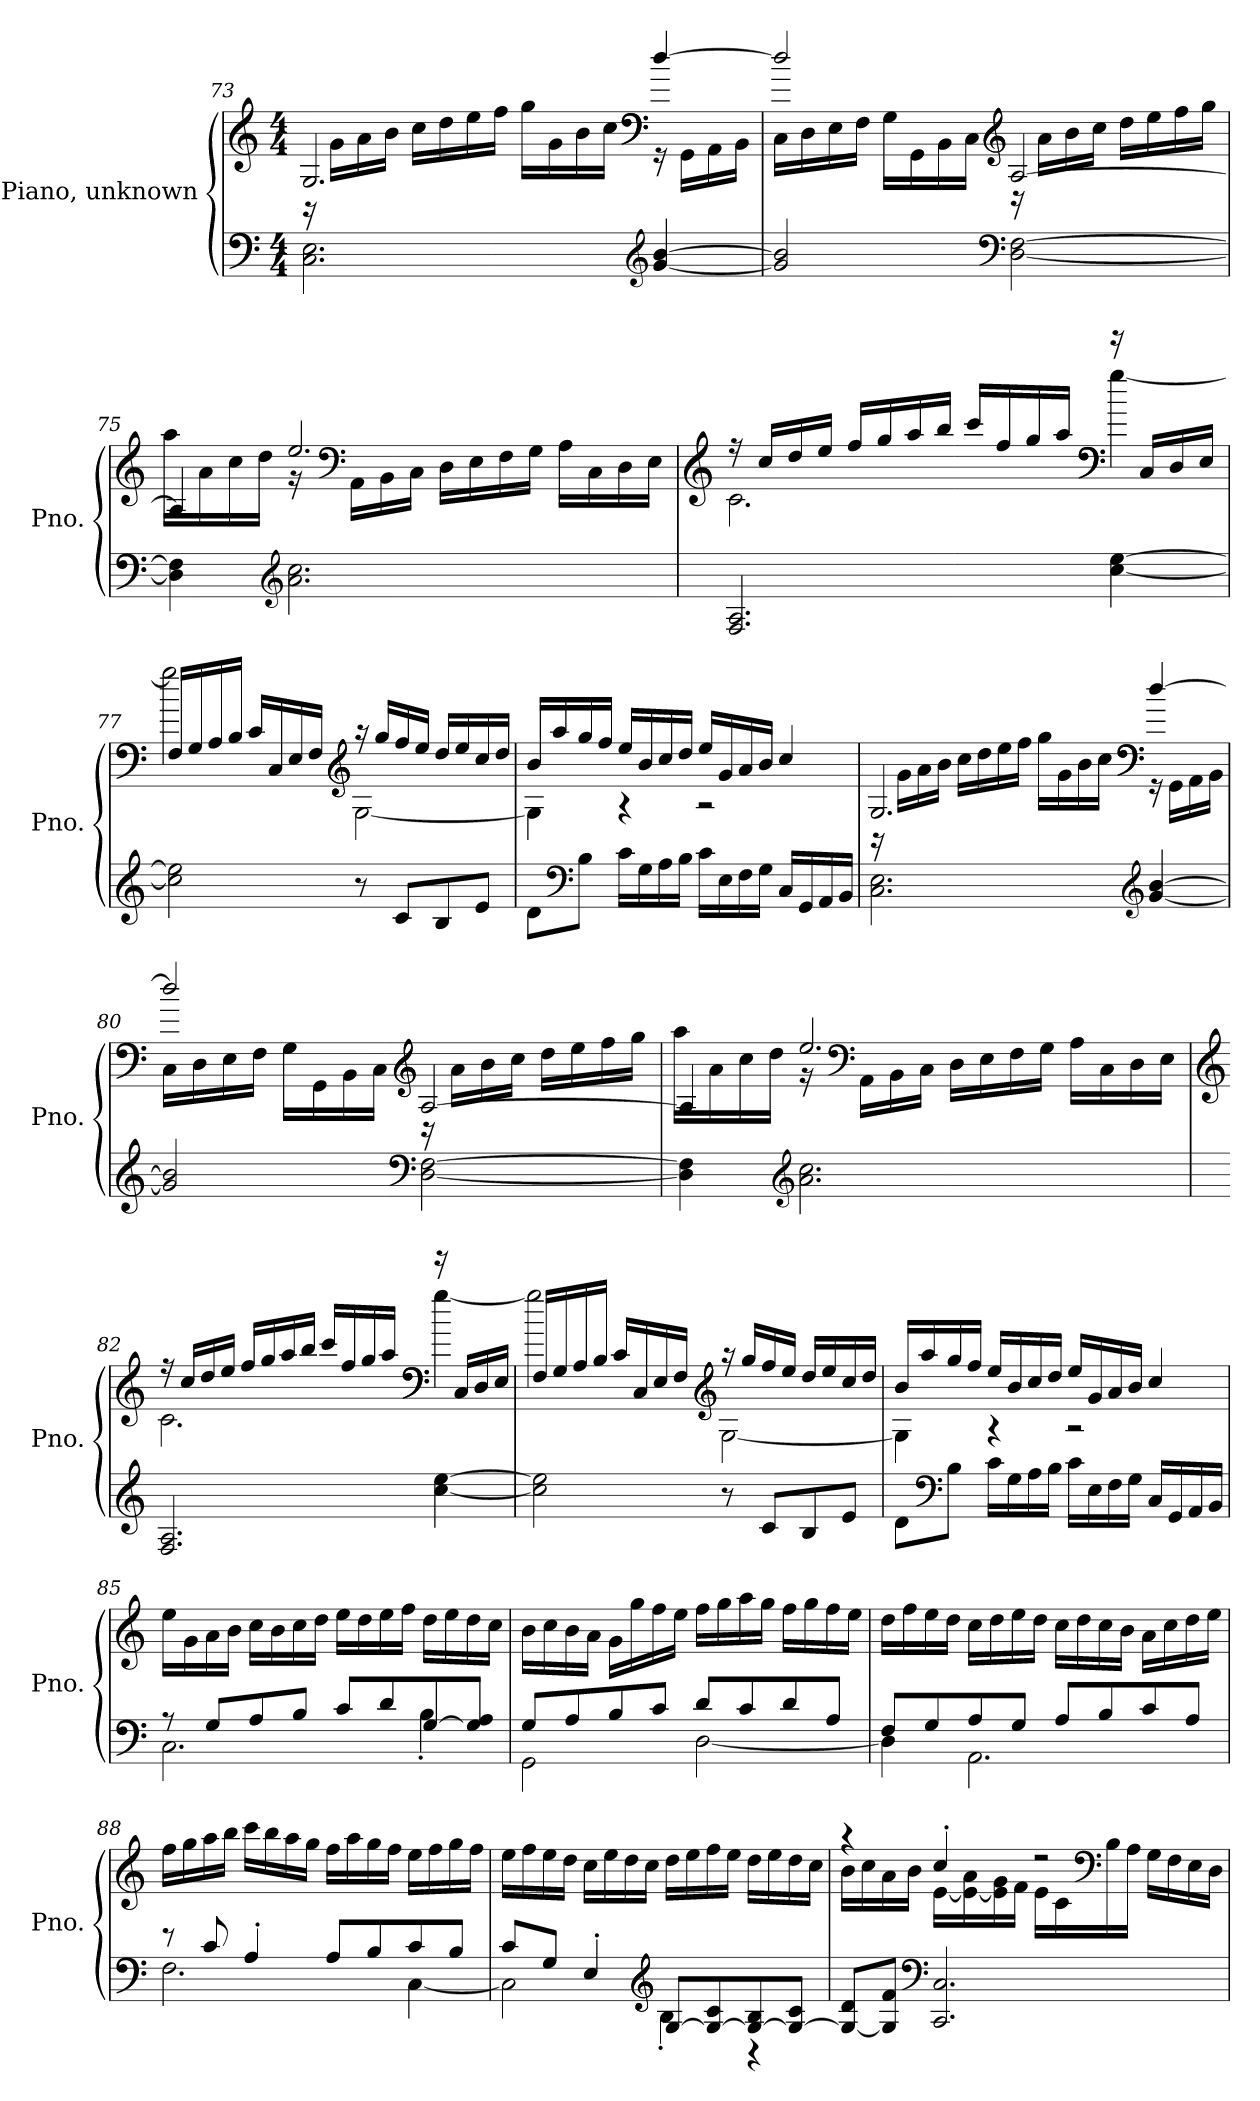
**kern	**kern
*part1	*part1
*staff2	*staff1
*I"Piano, unknown	*
*I'Pno.	*
*clefF4	*clefG2
*k[]	*k[]
*M4/4	*M4/4
=73	=73
*	*^
2.C\ 2.E\	2.G/	16r
.	.	16g\LL
.	.	16a\
.	.	16b\JJ
.	.	16cc\LL
.	.	16dd\
.	.	16ee\
.	.	16ff\JJ
.	.	16gg\LL
.	.	16g\
.	.	16b\
.	.	16cc\JJ
*clefG2	*clefF4	*
[4g/ [4b/	[4dd/	16r
.	.	16GG\LL
.	.	16AA\
.	.	16BB\JJ
!!LO:LB:g=z	!!
=74	=74	=74
2g/] 2b/]	2dd/]	16C\LL
.	.	16D\
.	.	16E\
.	.	16F\JJ
.	.	16G\LL
.	.	16GG\
.	.	16BB\
.	.	16C\JJ
*clefF4	*clefG2	*
[2D\ [2F\	[2A/	16r
.	.	16a\LL
.	.	16b\
.	.	16cc\JJ
.	.	16dd\LL
.	.	16ee\
.	.	16ff\
.	.	16gg\JJ
=75	=75	=75
4D\] 4F\]	4A/]	16aa\LL
.	.	16a\
.	.	16cc\
.	.	16dd\JJ
*clefG2	*	*
2.a\ 2.cc\	2.ee/	16r
*	*clefF4	*
.	.	16AA\LL
.	.	16BB\
.	.	16C\JJ
.	.	16D\LL
.	.	16E\
.	.	16F\
.	.	16G\JJ
.	.	16A\LL
.	.	16C\
.	.	16D\
.	.	16E\JJ
!!LO:LB:g=z	!!
=76	=76	=76
*	*clefG2	*
2.F/ 2.A/	16r	2.c\
.	16cc/LL	.
.	16dd/	.
.	16ee/JJ	.
.	16ff/LL	.
.	16gg/	.
.	16aa/	.
.	16bb/JJ	.
.	16ccc/LL	.
.	16ff/	.
.	16gg/	.
.	16aa/JJ	.
*	*clefF4	*
[4cc\ [4ee\	16r	[4gg\
.	16C/LL	.
.	16D/	.
.	16E/JJ	.
=77	=77	=77
2cc\] 2ee\]	16F/LL	2gg\]
.	16G/	.
.	16A/	.
.	16B/JJ	.
.	16c/LL	.
.	16C/	.
.	16E/	.
.	16F/JJ	.
*	*clefG2	*
8r	16r	[2G\
.	16gg/LL	.
8c/L	16ff/	.
.	16ee/JJ	.
8B/	16dd/LL	.
.	16ee/	.
8e/J	16cc/	.
.	16dd/JJ	.
!!LO:LB:g=z	!!
=78	=78	=78
8d\L	16b/LL	4G\]
.	16aa/	.
*clefF4	*	*
8B\J	16gg/	.
.	16ff/JJ	.
16c\LL	16ee/LL	4r
16G\	16b/	.
16A\	16cc/	.
16B\JJ	16dd/JJ	.
16c\LL	16ee/LL	2r
16E\	16g/	.
16F\	16a/	.
16G\JJ	16b/JJ	.
16C/LL	4cc/	.
16GG/	.	.
16AA/	.	.
16BB/JJ	.	.
=79	=79	=79
2.C\ 2.E\	2.G/	16r
.	.	16g\LL
.	.	16a\
.	.	16b\JJ
.	.	16cc\LL
.	.	16dd\
.	.	16ee\
.	.	16ff\JJ
.	.	16gg\LL
.	.	16g\
.	.	16b\
.	.	16cc\JJ
*clefG2	*clefF4	*
[4g/ [4b/	[4dd/	16r
.	.	16GG\LL
.	.	16AA\
.	.	16BB\JJ
!!LO:PB:g=z	!!
=80	=80	=80
2g/] 2b/]	2dd/]	16C\LL
.	.	16D\
.	.	16E\
.	.	16F\JJ
.	.	16G\LL
.	.	16GG\
.	.	16BB\
.	.	16C\JJ
*clefF4	*clefG2	*
[2D\ [2F\	[2A/	16r
.	.	16a\LL
.	.	16b\
.	.	16cc\JJ
.	.	16dd\LL
.	.	16ee\
.	.	16ff\
.	.	16gg\JJ
=81	=81	=81
4D\] 4F\]	4A/]	16aa\LL
.	.	16a\
.	.	16cc\
.	.	16dd\JJ
*clefG2	*	*
2.a\ 2.cc\	2.ee/	16r
*	*clefF4	*
.	.	16AA\LL
.	.	16BB\
.	.	16C\JJ
.	.	16D\LL
.	.	16E\
.	.	16F\
.	.	16G\JJ
.	.	16A\LL
.	.	16C\
.	.	16D\
.	.	16E\JJ
!!LO:LB:g=z	!!
=82	=82	=82
*	*clefG2	*
2.F/ 2.A/	16r	2.c\
.	16cc/LL	.
.	16dd/	.
.	16ee/JJ	.
.	16ff/LL	.
.	16gg/	.
.	16aa/	.
.	16bb/JJ	.
.	16ccc/LL	.
.	16ff/	.
.	16gg/	.
.	16aa/JJ	.
*	*clefF4	*
[4cc\ [4ee\	16r	[4gg\
.	16C/LL	.
.	16D/	.
.	16E/JJ	.
=83	=83	=83
2cc\] 2ee\]	16F/LL	2gg\]
.	16G/	.
.	16A/	.
.	16B/JJ	.
.	16c/LL	.
.	16C/	.
.	16E/	.
.	16F/JJ	.
*	*clefG2	*
8r	16r	[2G\
.	16gg/LL	.
8c/L	16ff/	.
.	16ee/JJ	.
8B/	16dd/LL	.
.	16ee/	.
8e/J	16cc/	.
.	16dd/JJ	.
!!LO:LB:g=z	!!
=84	=84	=84
8d\L	16b/LL	4G\]
.	16aa/	.
*clefF4	*	*
8B\J	16gg/	.
.	16ff/JJ	.
16c\LL	16ee/LL	4r
16G\	16b/	.
16A\	16cc/	.
16B\JJ	16dd/JJ	.
16c\LL	16ee/LL	2r
16E\	16g/	.
16F\	16a/	.
16G\JJ	16b/JJ	.
16C/LL	4cc/	.
16GG/	.	.
16AA/	.	.
16BB/JJ	.	.
*	*v	*v
=85	=85
*^	*
8r	2.C\	16ee\LL
.	.	16g\
8G/L	.	16a\
.	.	16b\JJ
8A/	.	16cc\LL
.	.	16b\
8B/J	.	16cc\
.	.	16dd\JJ
8c/L	.	16ee\LL
.	.	16dd\
8d/	.	16ee\
.	.	16ff\JJ
[8G/	4B'\	16dd\LL
.	.	16ee\
8G/] 8A/J	.	16dd\
.	.	16cc\JJ
!!LO:LB:g=z
=86	=86	=86
8G/L	2GG\	16b\LL
.	.	16cc\
8A/	.	16b\
.	.	16a\JJ
8B/	.	16g\LL
.	.	16gg\
8c/J	.	16ff\
.	.	16ee\JJ
8d/L	[2D\	16ff\LL
.	.	16gg\
8c/	.	16aa\
.	.	16gg\JJ
8d/	.	16ff\LL
.	.	16gg\
8A/J	.	16ff\
.	.	16ee\JJ
=87	=87	=87
8F/L	4D\]	16dd\LL
.	.	16ff\
8G/	.	16ee\
.	.	16dd\JJ
8A/	2.AA\	16cc\LL
.	.	16dd\
8G/J	.	16ee\
.	.	16dd\JJ
8A/L	.	16cc\LL
.	.	16dd\
8B/	.	16cc\
.	.	16b\JJ
8c/	.	16a\LL
.	.	16cc\
8A/J	.	16dd\
.	.	16ee\JJ
!!LO:LB:g=z
=88	=88	=88
8r	2.F\	16ff\LL
.	.	16gg\
8c/	.	16aa\
.	.	16bb\JJ
4A'/	.	16ccc\LL
.	.	16bb\
.	.	16aa\
.	.	16gg\JJ
8A/L	.	16ff\LL
.	.	16aa\
8B/	.	16gg\
.	.	16ff\JJ
8c/	[4C\	16ee\LL
.	.	16ff\
8B/J	.	16gg\
.	.	16ff\JJ
=89	=89	=89
8c/L	2C\]	16ee\LL
.	.	16ff\
8G/J	.	16ee\
.	.	16dd\JJ
4E'/	.	16cc\LL
.	.	16ee\
.	.	16dd\
.	.	16cc\JJ
*clefG2	*	*
[8G/L	4B'\	16dd\LL
.	.	16ee\
8G/_ 8c/	.	16ff\
.	.	16ee\JJ
8G/_ 8B/	4r	16dd\LL
.	.	16ee\
8G/_ 8c/J	.	16dd\
.	.	16cc\JJ
*v	*v	*
!!LO:LB:g=z
=90	=90
*	*^
8G/_ 8d/L	4r	16b\LL
.	.	16cc\
8G/] 8f/J	.	16a\
.	.	16b\JJ
*clefF4	*	*
2.CC/ 2.C/	4cc'/	[16e\LL
.	.	16e\_ 16a\
.	.	16e\] 16g\
.	.	16f\JJ
.	2r	16e\LL
.	.	16c\
*	*clefF4	*
.	.	16B\
.	.	16A\JJ
.	.	16G\LL
.	.	16F\
.	.	16E\
.	.	16D\JJ
*	*v	*v
=	=
*-	*-
